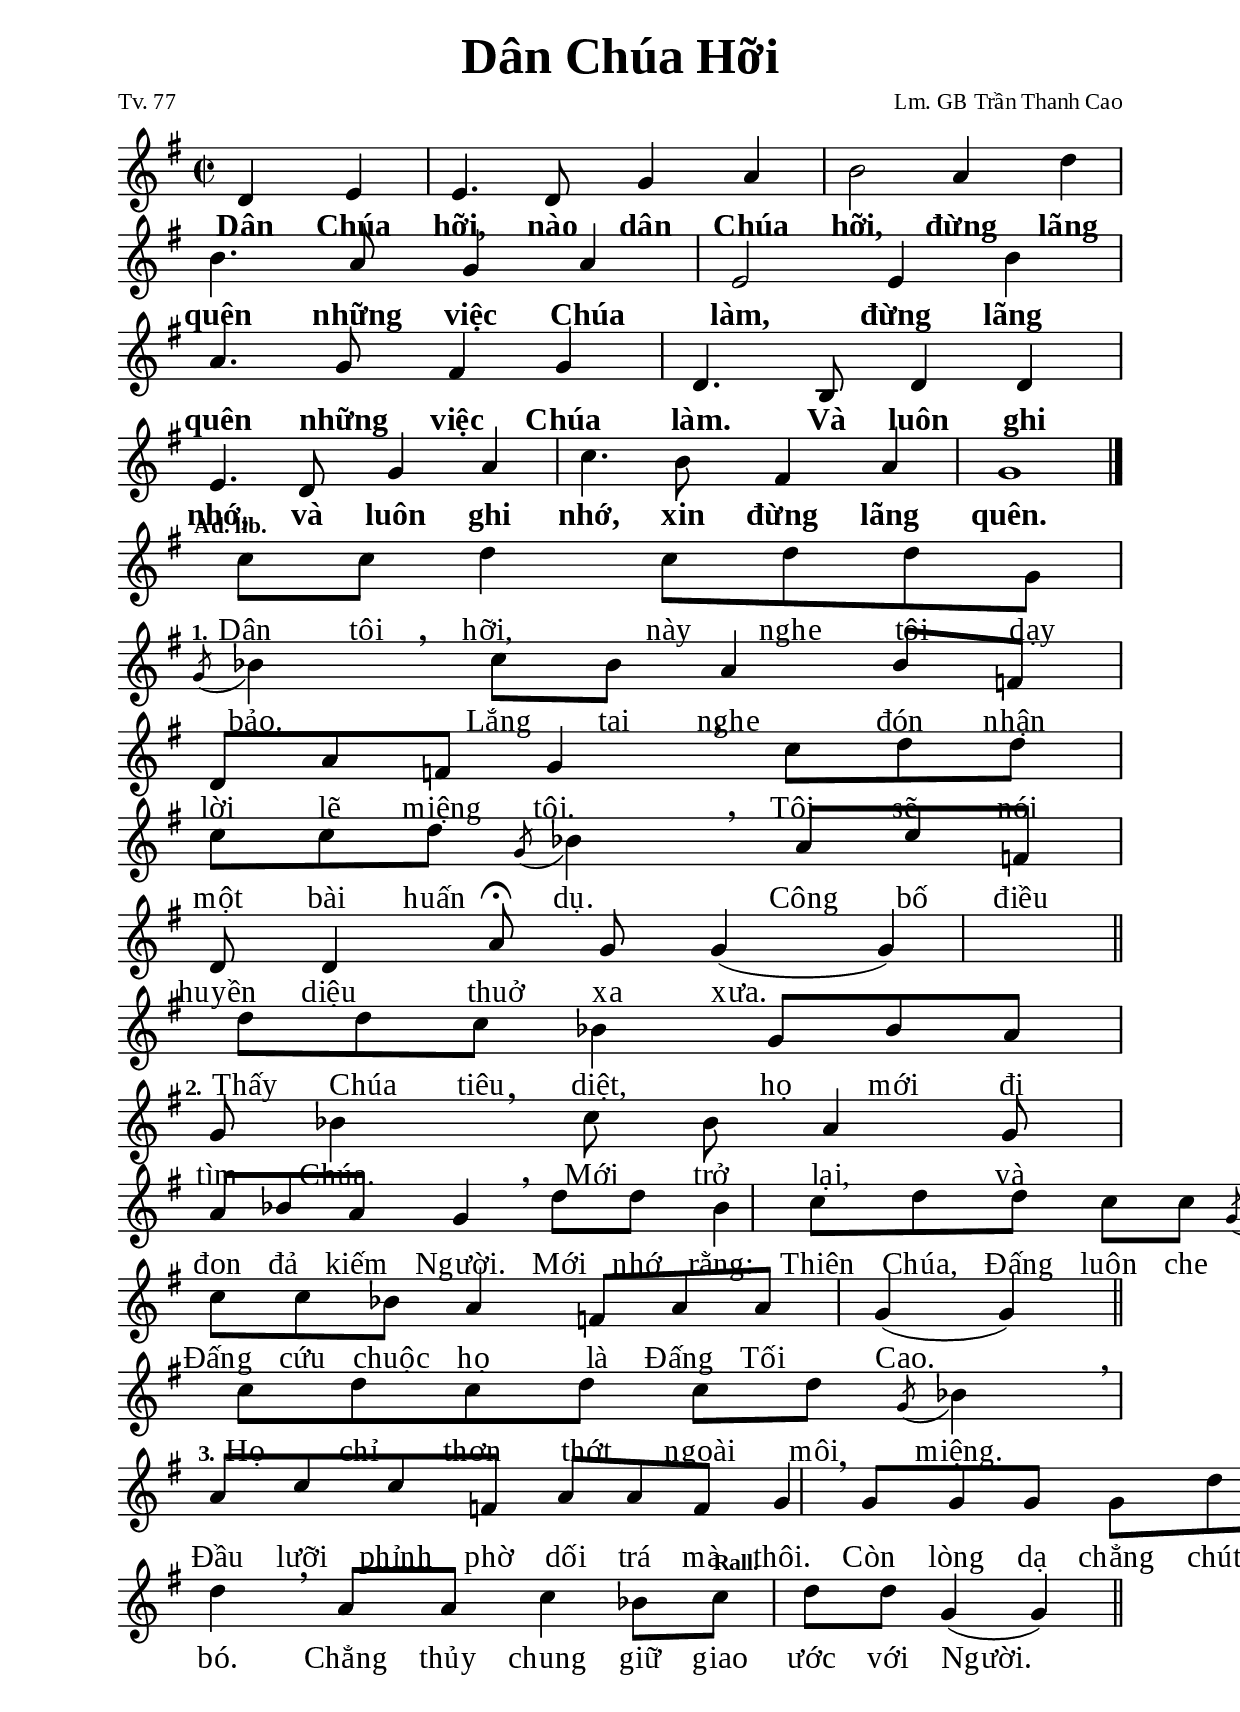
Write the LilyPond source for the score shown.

% Cài đặt chung
\version "2.20.0"
\include "english.ly"

\header {
  title = \markup { \fontsize #3 "Dân Chúa Hỡi" }
  poet = "Tv. 77"
  composer = "Lm. GB Trần Thanh Cao"
  arranger = " "
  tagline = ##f
}


\paper {
  #(set-paper-size "a4")
  top-margin = 10\mm
  bottom-margin = 10\mm
  left-margin = 20\mm
  right-margin = 20\mm
  indent = #0
  #(define fonts
    (make-pango-font-tree
      "Liberation Serif"
      "Liberation Serif"
      "Liberation Serif"
      (/ 20 20)))
  page-count = #1
}

% Nhạc điệp khúc
nhacDiepKhuc = \relative c' {

  \partial 2 d4 e |
  e4. d8 g4 a |
  b2 a4 d |
  b4. a8 g4 a |
  e2 e4 b' |
  a4. g8 fs4 g |
  d4. b8 d4 d |
  e4. d8 g4 a |
  c4. b8 fs4 a |
  g1 \bar "|."
}

% Nhạc phiên khúc
nhacPhienKhucMot = \relative c'' {

  \tempo "Ad. lib."
  c8 c d4 c8 d d g, \acciaccatura g8 bf4 \breathe
  c8 bf a4 bf8 f d a' f g4 \breathe
  c8 d d c c d \acciaccatura g,8 bf4 \breathe
  a8 c f, d d4 a'8 \fermata g8 g4 (g) \bar "||"
}

nhacPhienKhucHai = \relative c'' {
 
  d8 d c bf4
  g8 bf a g bf4 \breathe
  c8 bf a4 g8 a bf a g4 \breathe
  d'8 d bf4
  c8 d d c c \acciaccatura g8 bf4 \breathe
  c8 c bf a4 f8 a a g4 (g) \bar "||"
}

nhacPhienKhucBa = \relative c'' {
 
  c8 d c d c d \acciaccatura g,8 bf4 \breathe
  a8 c c f, a a f g4 \breathe
  g8 g g g d' c d d4 \breathe
  a8 a c4 bf8 \tempo "Rall." c d d g,4 (g) \bar "||"
}

% Lời điệp khúc
loiDiepKhuc = \lyricmode {
 
  Dân Chúa hỡi, nào dân Chúa hỡi,
  đừng lãng quên những việc Chúa làm,
  đừng lãng quên những việc Chúa làm.
  Và luôn ghi nhớ, và luôn ghi nhớ,
  xin đừng lãng quên.
}

% Lời phiên khúc
loiPhienKhucMot = \lyricmode {
  \set stanza = #"1."
  Dân tôi hỡi, này nghe tôi dạy bảo.
  Lắng tai nghe đón nhận lời lẽ miệng tôi.
  Tôi sẽ nói một bài huấn dụ.
  Công bố điều huyền diệu thuở xa xưa.
}

loiPhienKhucHai = \lyricmode {
  \set stanza = #"2."
  Thấy Chúa tiêu diệt, họ mới đi tìm Chúa.
  Mới trở lại, và đon đả kiếm Người.
  Mới nhớ rằng: Thiên Chúa, Đấng luôn che chở.
  Đấng cứu chuộc họ là Đấng Tối Cao.
}

loiPhienKhucBa = \lyricmode {
  \set stanza = #"3."
  Họ chỉ thơn thớt ngoài môi miệng.
  Đầu lưỡi phỉnh phờ dối trá mà thôi.
  Còn lòng dạ chẳng chút gì gắn bó.
  Chẳng thủy chung giữ giao ước với Người.
}


% Dàn trang
\score {
  \new ChoirStaff <<
    \new Staff = diepKhuc \with {
        \consists "Merge_rests_engraver"
        \magnifyStaff #(magstep +1)
      }
      <<
      \new Voice = beSop {
        \key g \major \time 2/2 \stemNeutral \nhacDiepKhuc
      }
    >>
    \new Lyrics \lyricsto beSop \loiDiepKhuc
  >>
  \layout {
    \override Lyrics.LyricText.font-series = #'bold
    \override Lyrics.LyricText.font-size = #+3
    \override Lyrics.LyricSpace.minimum-distance = #4.0
    \override Score.BarNumber.break-visibility = ##(#f #f #f)
    \override Score.SpacingSpanner.uniform-stretching = ##t
  }
}

\score {
  \new ChoirStaff <<
    \new Staff = phienKhuc \with {
        \magnifyStaff #(magstep +1)
      }
      <<
      \new Voice = beSop {
        \key g \major \time 2/2 \nhacPhienKhucMot
      }
    >>
    \new Lyrics \lyricsto beSop \loiPhienKhucMot
  >>
  \layout {
    \override Staff.TimeSignature.transparent = ##t
    \override Lyrics.LyricText.font-size = #+3
    \override Lyrics.LyricSpace.minimum-distance = #3.2
    \override Score.BarNumber.break-visibility = ##(#f #f #f)
    \override Score.SpacingSpanner.uniform-stretching = ##t
    \set Score.barAlways = ##t
    \set Score.defaultBarType = ""
  } 
}

\score {
  \new ChoirStaff <<
    \new Staff = phienKhuc \with {
        \magnifyStaff #(magstep +1)
      }
      <<
      \new Voice = beSop {
        \key g \major \time 2/2 \nhacPhienKhucHai
      }
    >>
    \new Lyrics \lyricsto beSop \loiPhienKhucHai
  >>
  \layout {
    \override Staff.TimeSignature.transparent = ##t
    \override Lyrics.LyricText.font-size = #+3
    \override Lyrics.LyricSpace.minimum-distance = #2.5
    \override Score.BarNumber.break-visibility = ##(#f #f #f)
    \override Score.SpacingSpanner.uniform-stretching = ##t
    \set Score.barAlways = ##t
    \set Score.defaultBarType = ""
  } 
}

\score {
  \new ChoirStaff <<
    \new Staff = phienKhuc \with {
        \magnifyStaff #(magstep +1)
      }
      <<
      \new Voice = beSop {
        \key g \major \time 2/2 \nhacPhienKhucBa
      }
    >>
    \new Lyrics \lyricsto beSop \loiPhienKhucBa
  >>
  \layout {
    \override Staff.TimeSignature.transparent = ##t
    \override Lyrics.LyricText.font-size = #+3
    \override Lyrics.LyricSpace.minimum-distance = #3.0
    \override Score.BarNumber.break-visibility = ##(#f #f #f)
    \override Score.SpacingSpanner.uniform-stretching = ##t
    \set Score.barAlways = ##t
    \set Score.defaultBarType = ""
  } 
}